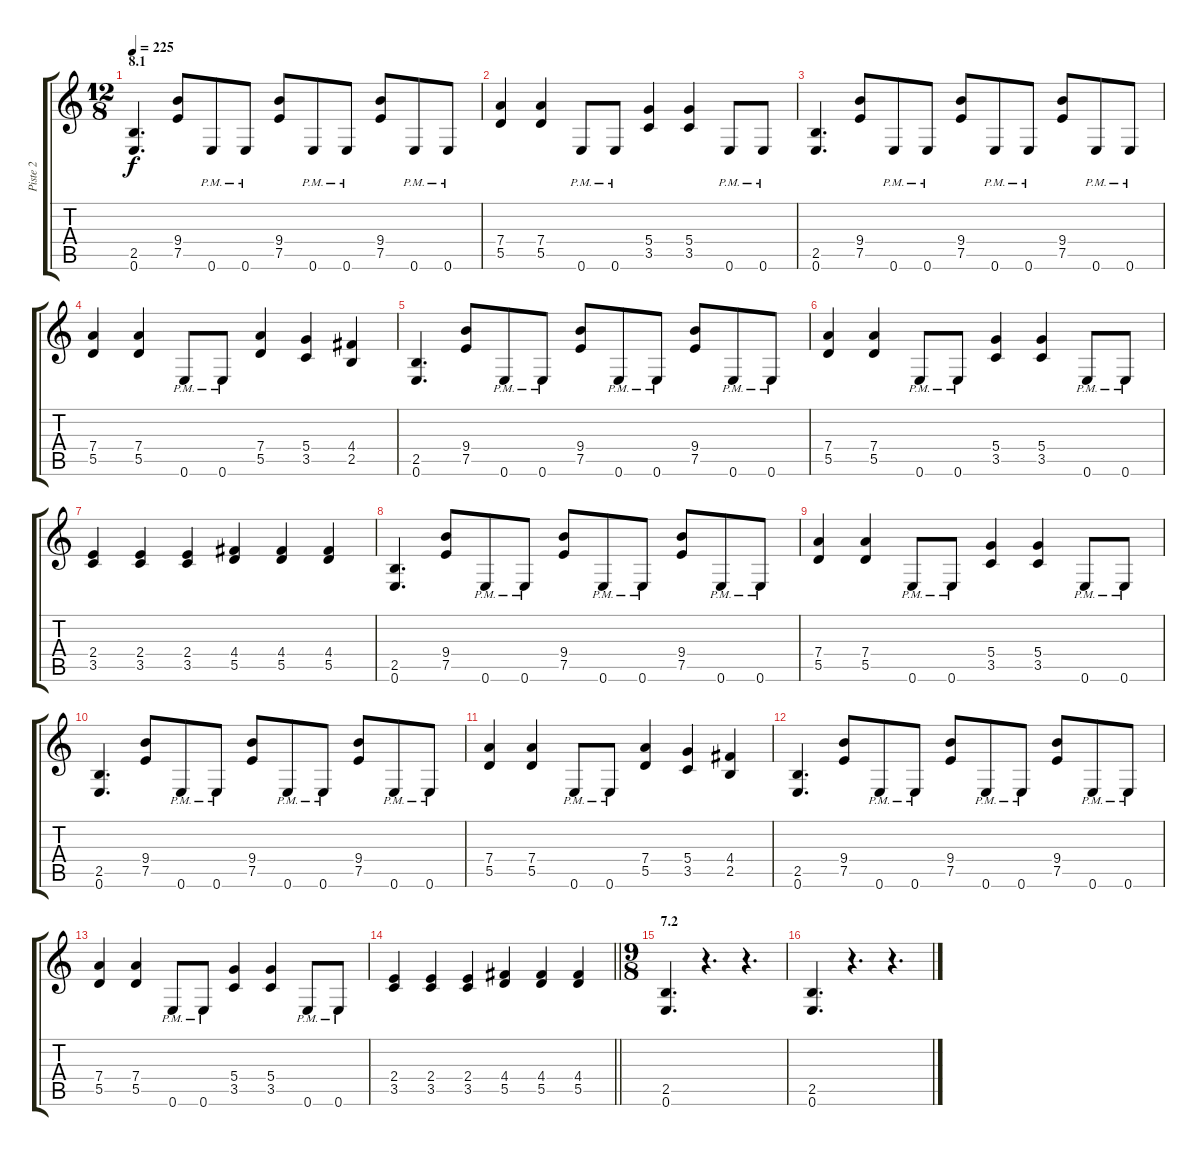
\track ("Piste 2" "Piste 2") {instrument distortionguitar}
\staff {score tabs}
\tuning (E4 B3 G3 D3 A2 E2) {hide}
\ts (12 8)
\section ("" "8.1")
\tempo 225
\clef g2
\ks c
(2.5 0.6).4{d dy f} (9.4 7.5).8 0.6{pm}.8 0.6{pm}.8 (9.4 7.5).8 0.6{pm}.8 0.6{pm}.8 (9.4 7.5).8 0.6{pm}.8 0.6{pm}.8 |
(7.4 5.5).4 (7.4 5.5).4 0.6{pm}.8 0.6{pm}.8 (5.4 3.5).4 (5.4 3.5).4 0.6{pm}.8 0.6{pm}.8 |
(2.5 0.6).4{d} (9.4 7.5).8 0.6{pm}.8 0.6{pm}.8 (9.4 7.5).8 0.6{pm}.8 0.6{pm}.8 (9.4 7.5).8 0.6{pm}.8 0.6{pm}.8 |
(7.4 5.5).4 (7.4 5.5).4 0.6{pm}.8 0.6{pm}.8 (7.4 5.5).4 (5.4 3.5).4 (4.4 2.5).4 |
(2.5 0.6).4{d} (9.4 7.5).8 0.6{pm}.8 0.6{pm}.8 (9.4 7.5).8 0.6{pm}.8 0.6{pm}.8 (9.4 7.5).8 0.6{pm}.8 0.6{pm}.8 |
(7.4 5.5).4 (7.4 5.5).4 0.6{pm}.8 0.6{pm}.8 (5.4 3.5).4 (5.4 3.5).4 0.6{pm}.8 0.6{pm}.8 |
(2.4 3.5).4 (2.4 3.5).4 (2.4 3.5).4 (4.4 5.5).4 (4.4 5.5).4 (4.4 5.5).4 |
(2.5 0.6).4{d} (9.4 7.5).8 0.6{pm}.8 0.6{pm}.8 (9.4 7.5).8 0.6{pm}.8 0.6{pm}.8 (9.4 7.5).8 0.6{pm}.8 0.6{pm}.8 |
(7.4 5.5).4 (7.4 5.5).4 0.6{pm}.8 0.6{pm}.8 (5.4 3.5).4 (5.4 3.5).4 0.6{pm}.8 0.6{pm}.8 |
(2.5 0.6).4{d} (9.4 7.5).8 0.6{pm}.8 0.6{pm}.8 (9.4 7.5).8 0.6{pm}.8 0.6{pm}.8 (9.4 7.5).8 0.6{pm}.8 0.6{pm}.8 |
(7.4 5.5).4 (7.4 5.5).4 0.6{pm}.8 0.6{pm}.8 (7.4 5.5).4 (5.4 3.5).4 (4.4 2.5).4 |
(2.5 0.6).4{d} (9.4 7.5).8 0.6{pm}.8 0.6{pm}.8 (9.4 7.5).8 0.6{pm}.8 0.6{pm}.8 (9.4 7.5).8 0.6{pm}.8 0.6{pm}.8 |
(7.4 5.5).4 (7.4 5.5).4 0.6{pm}.8 0.6{pm}.8 (5.4 3.5).4 (5.4 3.5).4 0.6{pm}.8 0.6{pm}.8 |
\barLineRight lightlight
(2.4 3.5).4 (2.4 3.5).4 (2.4 3.5).4 (4.4 5.5).4 (4.4 5.5).4 (4.4 5.5).4 |
\ts (9 8)
\section ("" "7.2")
(2.5 0.6).4{d} r.4{d} r.4{d} |
(2.5 0.6).4{d} r.4{d} r.4{d}
